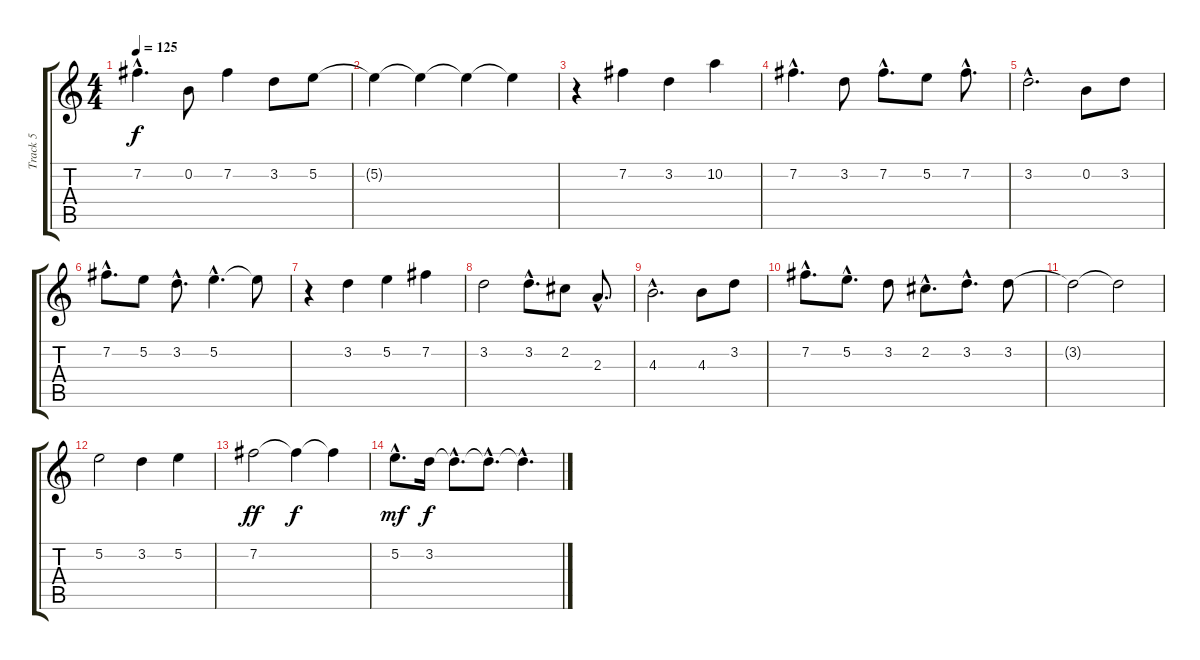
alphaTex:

\track ("Track 5" "Track 5") {instrument acousticguitarsteel}
\staff {score tabs}
\tuning (E4 B3 G3 D3 A2 E2) {hide}
\ts (4 4)
\tempo 125
\clef g2
\ks c
7.2{hac}.4{d dy f} 0.2.8 7.2.4 3.2.8 5.2.8 |
5.2{t}.4 5.2{t}.4 5.2{t}.4 5.2{t}.4 |
r.4 7.2.4 3.2.4 10.2.4 |
7.2{hac}.4{d} 3.2.8 7.2{hac}.8{d} 5.2.8 7.2{hac}.8{d} |
3.2{hac}.2{d} 0.2.8 3.2.8 |
7.2{hac}.8{d} 5.2.8 3.2{hac}.8{d} 5.2{hac}.4{d} 5.2{t}.8 |
r.4 3.2.4 5.2.4 7.2.4 |
3.2.2 3.2{hac}.8{d} 2.2.8 2.3{hac}.8{d} |
4.3{hac}.2{d} 4.3.8 3.2.8 |
7.2{hac}.8{d} 5.2{hac}.8{d} 3.2.8 2.2{hac}.8{d} 3.2{hac}.8{d} 3.2.8 |
3.2{t}.2{volume 14} 3.2{t}.2{volume 16} |
5.2.2 3.2.4 5.2.4 |
7.2.2{dy ff} 7.2{t}.4{dy f volume 14} 7.2{t}.4{volume 16} |
5.2{hac}.8{d dy mf} 3.2.16{dy f} 3.2{hac t}.8{d} 3.2{hac t}.8{d} 3.2{hac t}.4{d}
